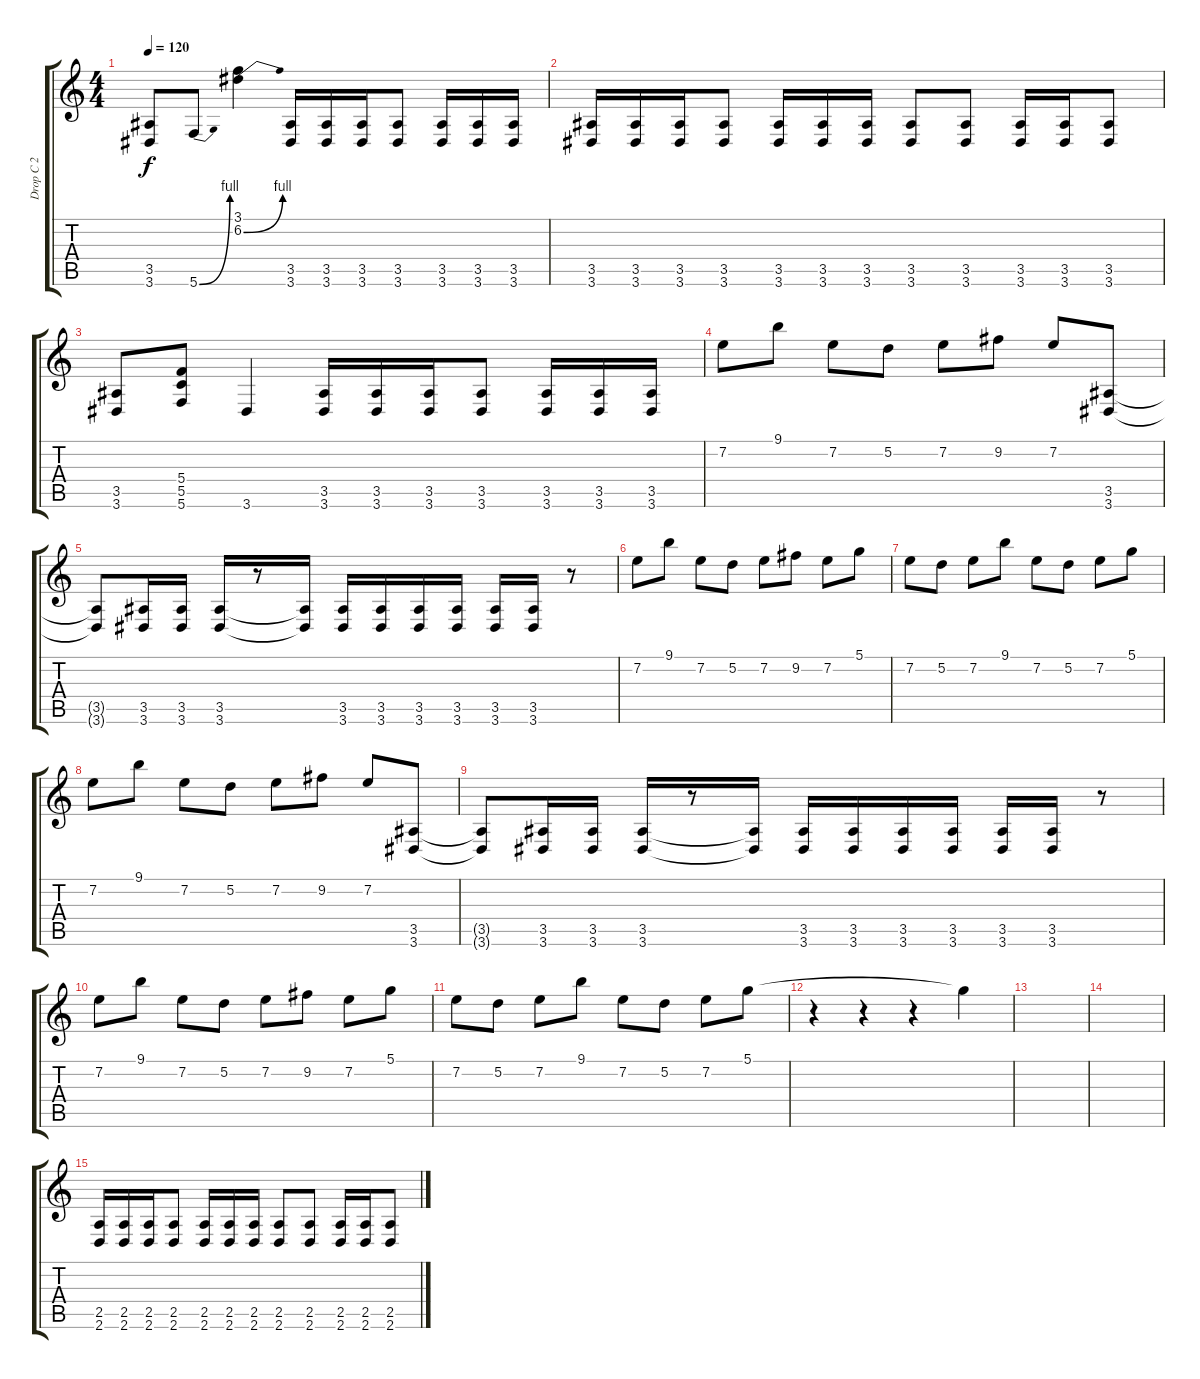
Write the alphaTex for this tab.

\track ("Drop C 2" "Drop C 2") {instrument distortionguitar}
\staff {score tabs}
\tuning (D4 A3 F3 C3 G2 C2) {hide}
\ts (4 4)
\tempo 120
\clef g2
\ks c
(3.5 3.6).8{dy f} 5.6{be (bend 0 0 60 4)}.8 (3.1 6.2{be (bend 0 0 60 4)}).4 (3.5 3.6).16 (3.5 3.6).16 (3.5 3.6).16 (3.5 3.6).8 (3.5 3.6).16 (3.5 3.6).16 (3.5 3.6).16 |
(3.5 3.6).16 (3.5 3.6).16 (3.5 3.6).16 (3.5 3.6).8 (3.5 3.6).16 (3.5 3.6).16 (3.5 3.6).16 (3.5 3.6).8 (3.5 3.6).8 (3.5 3.6).16 (3.5 3.6).16 (3.5 3.6).8 |
(3.5 3.6).8 (5.4 5.5 5.6).8 3.6.4 (3.5 3.6).16 (3.5 3.6).16 (3.5 3.6).16 (3.5 3.6).8 (3.5 3.6).16 (3.5 3.6).16 (3.5 3.6).16 |
7.2.8 9.1.8 7.2.8 5.2.8 7.2.8 9.2.8 7.2.8 (3.5 3.6).8 |
(3.5{t} 3.6{t}).8 (3.5 3.6).16 (3.5 3.6).16 (3.5 3.6).16 r.8 (3.5{t} 3.6{t}).16 (3.5 3.6).16 (3.5 3.6).16 (3.5 3.6).16 (3.5 3.6).16 (3.5 3.6).16 (3.5 3.6).16 r.8 |
7.2.8 9.1.8 7.2.8 5.2.8 7.2.8 9.2.8 7.2.8 5.1.8 |
7.2.8 5.2.8 7.2.8 9.1.8 7.2.8 5.2.8 7.2.8 5.1.8 |
7.2.8 9.1.8 7.2.8 5.2.8 7.2.8 9.2.8 7.2.8 (3.5 3.6).8 |
(3.5{t} 3.6{t}).8 (3.5 3.6).16 (3.5 3.6).16 (3.5 3.6).16 r.8 (3.5{t} 3.6{t}).16 (3.5 3.6).16 (3.5 3.6).16 (3.5 3.6).16 (3.5 3.6).16 (3.5 3.6).16 (3.5 3.6).16 r.8 |
7.2.8 9.1.8 7.2.8 5.2.8 7.2.8 9.2.8 7.2.8 5.1.8 |
7.2.8 5.2.8 7.2.8 9.1.8 7.2.8 5.2.8 7.2.8 5.1.8 |
r.4 r.4 r.4 5.1{t}.4 |
|
|
(2.5 2.6).16 (2.5 2.6).16 (2.5 2.6).16 (2.5 2.6).8 (2.5 2.6).16 (2.5 2.6).16 (2.5 2.6).16 (2.5 2.6).8 (2.5 2.6).8 (2.5 2.6).16 (2.5 2.6).16 (2.5 2.6).8
